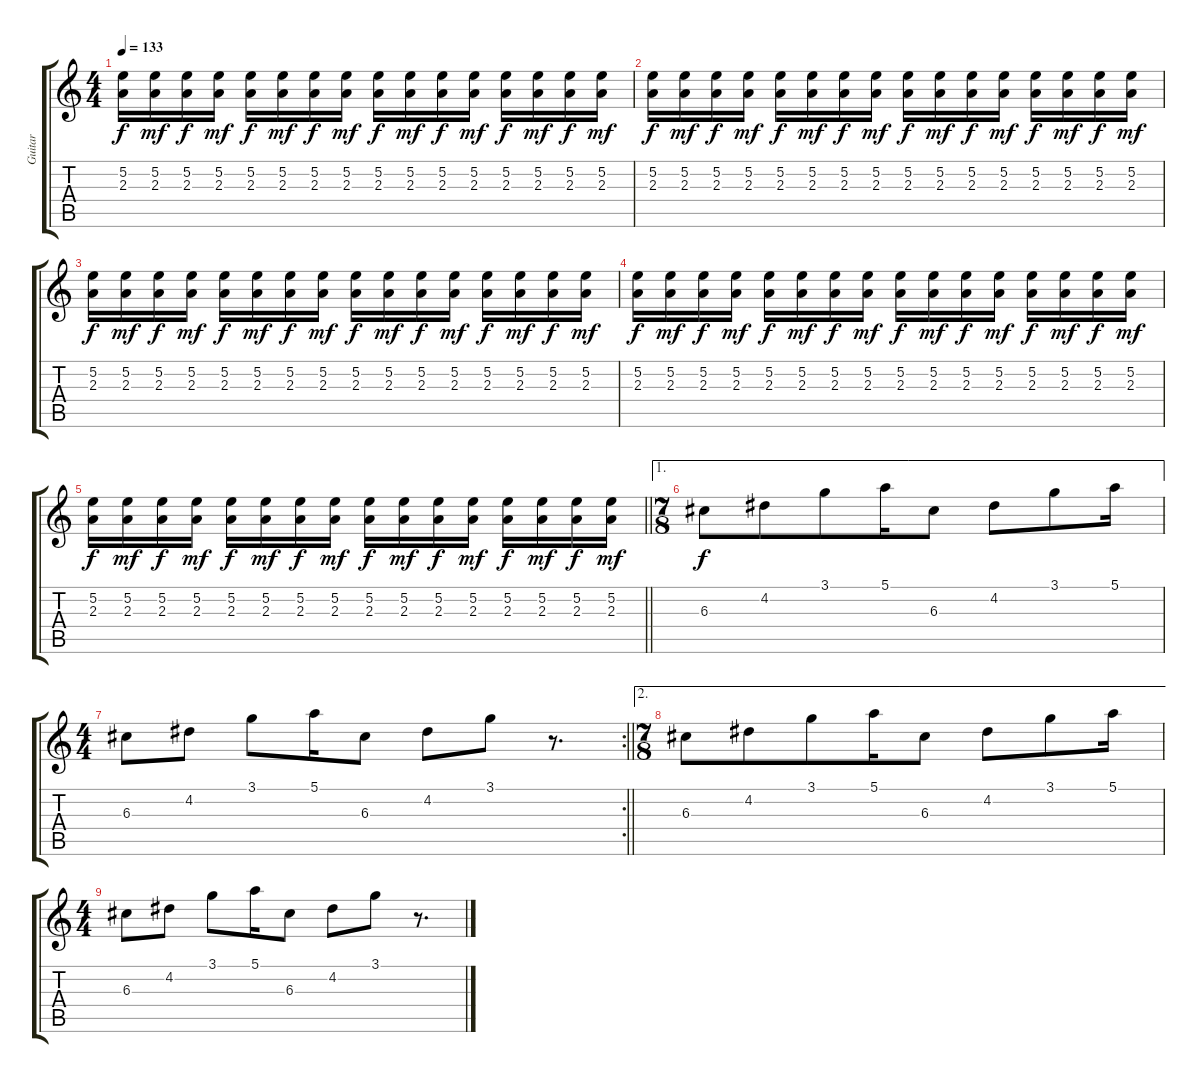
\track ("Guitar" "Guitar") {instrument electricguitarclean}
\staff {score tabs}
\tuning (E4 B3 G3 D3 A2 E2) {hide}
\ts (4 4)
\tempo 133
\clef g2
\ks c
(5.2 2.3).16{dy f} (5.2 2.3).16{dy mf} (5.2 2.3).16{dy f} (5.2 2.3).16{dy mf} (5.2 2.3).16{dy f} (5.2 2.3).16{dy mf} (5.2 2.3).16{dy f} (5.2 2.3).16{dy mf} (5.2 2.3).16{dy f} (5.2 2.3).16{dy mf} (5.2 2.3).16{dy f} (5.2 2.3).16{dy mf} (5.2 2.3).16{dy f} (5.2 2.3).16{dy mf} (5.2 2.3).16{dy f} (5.2 2.3).16{dy mf} |
(5.2 2.3).16{dy f} (5.2 2.3).16{dy mf} (5.2 2.3).16{dy f} (5.2 2.3).16{dy mf} (5.2 2.3).16{dy f} (5.2 2.3).16{dy mf} (5.2 2.3).16{dy f} (5.2 2.3).16{dy mf} (5.2 2.3).16{dy f} (5.2 2.3).16{dy mf} (5.2 2.3).16{dy f} (5.2 2.3).16{dy mf} (5.2 2.3).16{dy f} (5.2 2.3).16{dy mf} (5.2 2.3).16{dy f} (5.2 2.3).16{dy mf} |
(5.2 2.3).16{dy f} (5.2 2.3).16{dy mf} (5.2 2.3).16{dy f} (5.2 2.3).16{dy mf} (5.2 2.3).16{dy f} (5.2 2.3).16{dy mf} (5.2 2.3).16{dy f} (5.2 2.3).16{dy mf} (5.2 2.3).16{dy f} (5.2 2.3).16{dy mf} (5.2 2.3).16{dy f} (5.2 2.3).16{dy mf} (5.2 2.3).16{dy f} (5.2 2.3).16{dy mf} (5.2 2.3).16{dy f} (5.2 2.3).16{dy mf} |
(5.2 2.3).16{dy f} (5.2 2.3).16{dy mf} (5.2 2.3).16{dy f} (5.2 2.3).16{dy mf} (5.2 2.3).16{dy f} (5.2 2.3).16{dy mf} (5.2 2.3).16{dy f} (5.2 2.3).16{dy mf} (5.2 2.3).16{dy f} (5.2 2.3).16{dy mf} (5.2 2.3).16{dy f} (5.2 2.3).16{dy mf} (5.2 2.3).16{dy f} (5.2 2.3).16{dy mf} (5.2 2.3).16{dy f} (5.2 2.3).16{dy mf} |
\barLineRight lightlight
(5.2 2.3).16{dy f} (5.2 2.3).16{dy mf} (5.2 2.3).16{dy f} (5.2 2.3).16{dy mf} (5.2 2.3).16{dy f} (5.2 2.3).16{dy mf} (5.2 2.3).16{dy f} (5.2 2.3).16{dy mf} (5.2 2.3).16{dy f} (5.2 2.3).16{dy mf} (5.2 2.3).16{dy f} (5.2 2.3).16{dy mf} (5.2 2.3).16{dy f} (5.2 2.3).16{dy mf} (5.2 2.3).16{dy f} (5.2 2.3).16{dy mf} |
\ae 1
\ts (7 8)
\section ("" "")
6.3.8{dy f} 4.2.8 3.1.8 5.1.16 6.3.8 4.2.8 3.1.8 5.1.16 |
\rc 2
\ts (4 4)
\barLineRight lightlight
6.3.8 4.2.8 3.1.8 5.1.16 6.3.8 4.2.8 3.1.8 r.8{d} |
\ae 2
\ts (7 8)
\section ("" "")
6.3.8 4.2.8 3.1.8 5.1.16 6.3.8 4.2.8 3.1.8 5.1.16 |
\ts (4 4)
6.3.8 4.2.8 3.1.8 5.1.16 6.3.8 4.2.8 3.1.8 r.8{d}
